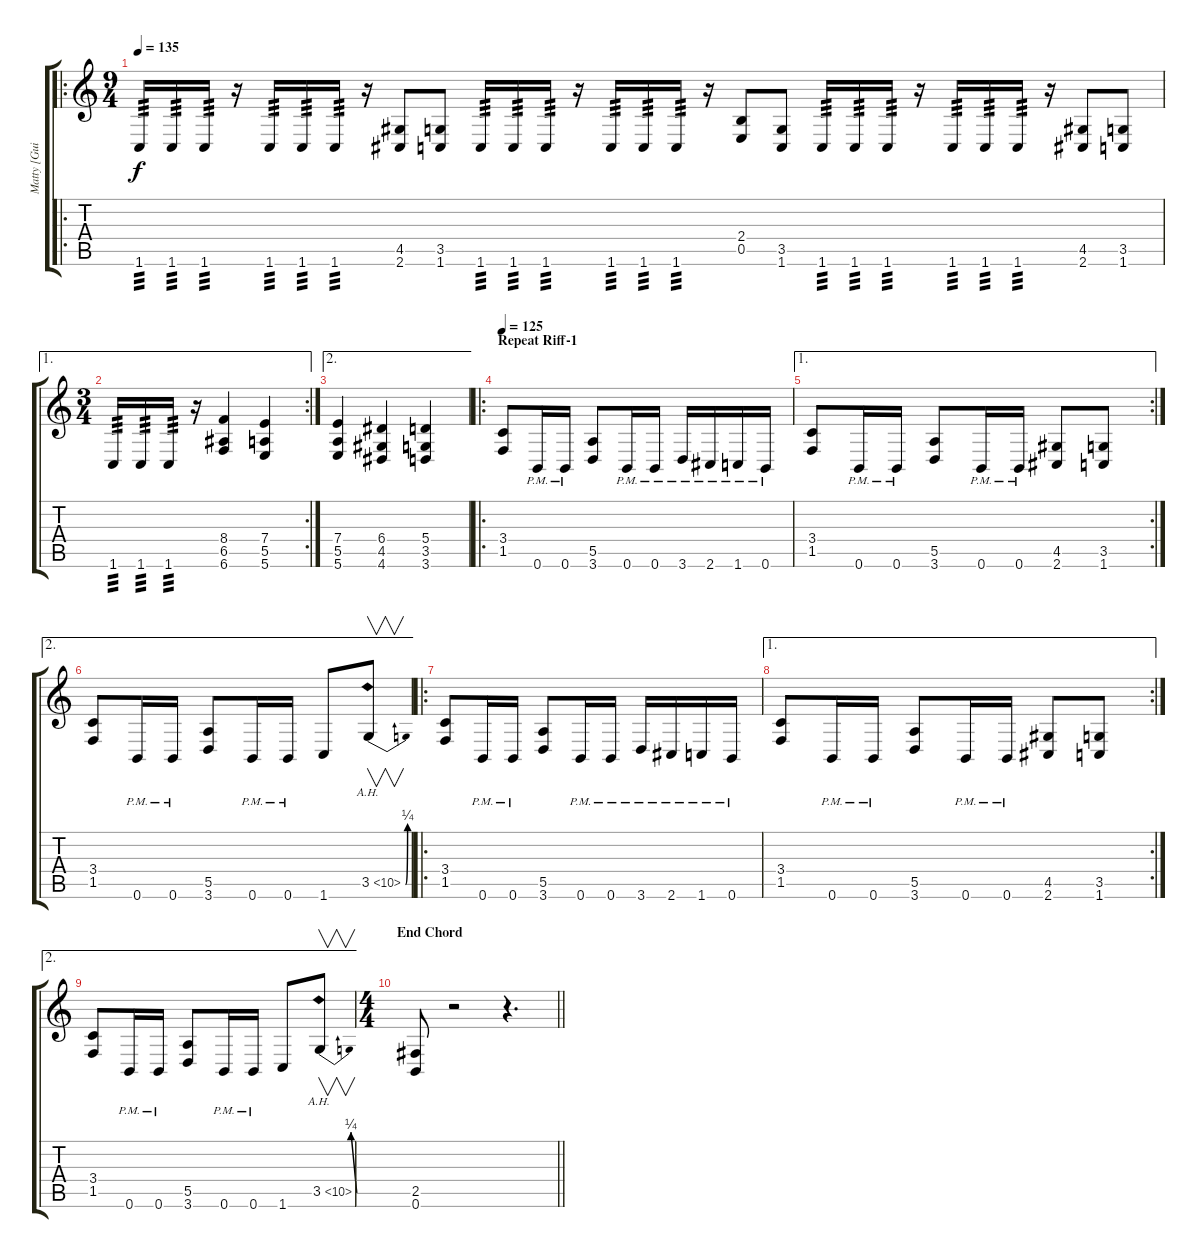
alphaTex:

\track ("Matty [Guitar Right]" "Matty [Gui") {instrument distortionguitar}
\staff {score tabs}
\tuning (B3 Gb3 D3 A2 E2 B1) {hide}
\ro
\ts (9 4)
\tempo 135
\clef g2
\ks c
1.6.16{tp 3 dy f} 1.6.16{tp 3} 1.6.16{tp 3} r.16 1.6.16{tp 3} 1.6.16{tp 3} 1.6.16{tp 3} r.16 (4.5 2.6).8 (3.5 1.6).8 1.6.16{tp 3} 1.6.16{tp 3} 1.6.16{tp 3} r.16 1.6.16{tp 3} 1.6.16{tp 3} 1.6.16{tp 3} r.16 (2.4 0.5).8 (3.5 1.6).8 1.6.16{tp 3} 1.6.16{tp 3} 1.6.16{tp 3} r.16 1.6.16{tp 3} 1.6.16{tp 3} 1.6.16{tp 3} r.16 (4.5 2.6).8 (3.5 1.6).8 |
\ae 1
\rc 2
\ts (3 4)
1.6.16{tp 3} 1.6.16{tp 3} 1.6.16{tp 3} r.16 (8.4 6.5 6.6).4 (7.4 5.5 5.6).4 |
\ae 2
(7.4 5.5 5.6).4 (6.4 4.5 4.6).4 (5.4 3.5 3.6).4 |
\ro
\section ("" "Repeat Riff-1")
\tempo 125
(3.4 1.5).8 0.6{pm}.16 0.6{pm}.16 (5.5 3.6).8 0.6{pm}.16 0.6{pm}.16 3.6{pm}.16 2.6{pm}.16 1.6{pm}.16 0.6{pm}.16 |
\ae 1
\rc 2
(3.4 1.5).8 0.6{pm}.16 0.6{pm}.16 (5.5 3.6).8 0.6{pm}.16 0.6{pm}.16 (4.5 2.6).8 (3.5 1.6).8 |
\ae 2
(3.4 1.5).8 0.6{pm}.16 0.6{pm}.16 (5.5 3.6).8 0.6{pm}.16 0.6{pm}.16 1.6.8 3.5{be (bend 0 0 60 1) ah 7}.8{v} |
\ro
(3.4 1.5).8 0.6{pm}.16 0.6{pm}.16 (5.5 3.6).8 0.6{pm}.16 0.6{pm}.16 3.6{pm}.16 2.6{pm}.16 1.6{pm}.16 0.6{pm}.16 |
\ae 1
\rc 2
(3.4 1.5).8 0.6{pm}.16 0.6{pm}.16 (5.5 3.6).8 0.6{pm}.16 0.6{pm}.16 (4.5 2.6).8 (3.5 1.6).8 |
\ae 2
(3.4 1.5).8 0.6{pm}.16 0.6{pm}.16 (5.5 3.6).8 0.6{pm}.16 0.6{pm}.16 1.6.8 3.5{be (bend 0 0 60 1) ah 7}.8{v} |
\ts (4 4)
\section ("" "End Chord")
\barLineRight lightlight
(2.5 0.6).8 r.2 r.4{d}
